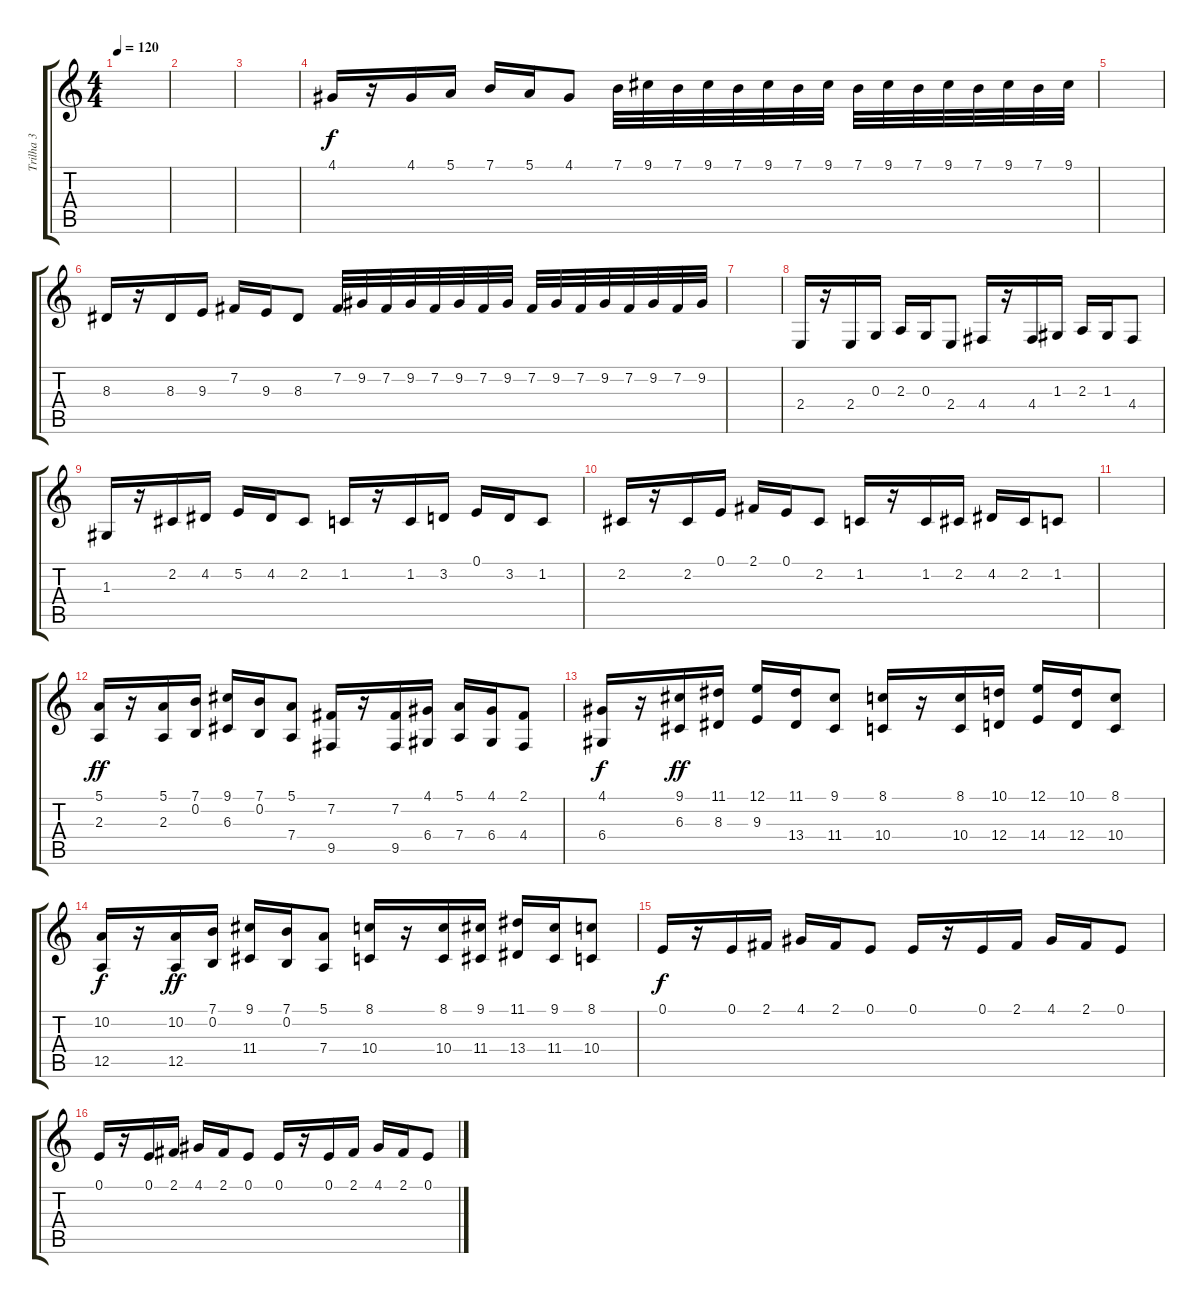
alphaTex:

\track ("Trilha 3" "Trilha 3") {instrument clarinet}
\staff {score tabs}
\tuning (E4 B3 G3 D3 A2 E2) {hide}
\ts (4 4)
\tempo 120
\clef g2
\ks c
|
|
|
4.1.16 r.16 4.1.16 5.1.16 7.1.16 5.1.16 4.1.8 7.1.32 9.1.32 7.1.32 9.1.32 7.1.32 9.1.32 7.1.32 9.1.32 7.1.32 9.1.32 7.1.32 9.1.32 7.1.32 9.1.32 7.1.32 9.1.32 |
|
8.3.16 r.16 8.3.16 9.3.16 7.2.16 9.3.16 8.3.8 7.2.32 9.2.32 7.2.32 9.2.32 7.2.32 9.2.32 7.2.32 9.2.32 7.2.32 9.2.32 7.2.32 9.2.32 7.2.32 9.2.32 7.2.32 9.2.32 |
|
2.4.16 r.16 2.4.16 0.3.16 2.3.16 0.3.16 2.4.8 4.4.16 r.16 4.4.16 1.3.16 2.3.16 1.3.16 4.4.8 |
1.3.16 r.16 2.2.16 4.2.16 5.2.16 4.2.16 2.2.8 1.2.16 r.16 1.2.16 3.2.16 0.1.16 3.2.16 1.2.8 |
2.2.16 r.16 2.2.16 0.1.16 2.1.16 0.1.16 2.2.8 1.2.16 r.16 1.2.16 2.2.16 4.2.16 2.2.16 1.2.8 |
|
(5.1 2.3).16{dy ff} r.16 (5.1 2.3).16 (7.1 0.2).16 (9.1 6.3).16 (7.1 0.2).16 (5.1 7.4).8 (7.2 9.5).16 r.16 (7.2 9.5).16 (4.1 6.4).16 (5.1 7.4).16 (4.1 6.4).16 (2.1 4.4).8 |
(4.1 6.4).16{dy f} r.16 (9.1 6.3).16{dy ff} (11.1 8.3).16 (12.1 9.3).16 (11.1 13.4).16 (9.1 11.4).8 (8.1 10.4).16 r.16 (8.1 10.4).16 (10.1 12.4).16 (12.1 14.4).16 (10.1 12.4).16 (8.1 10.4).8 |
(10.2 12.5).16{dy f} r.16 (10.2 12.5).16{dy ff} (7.1 0.2).16 (9.1 11.4).16 (7.1 0.2).16 (5.1 7.4).8 (8.1 10.4).16 r.16 (8.1 10.4).16 (9.1 11.4).16 (11.1 13.4).16 (9.1 11.4).16 (8.1 10.4).8 |
0.1.16{dy f} r.16 0.1.16 2.1.16 4.1.16 2.1.16 0.1.8 0.1.16 r.16 0.1.16 2.1.16 4.1.16 2.1.16 0.1.8 |
0.1.16 r.16 0.1.16 2.1.16 4.1.16 2.1.16 0.1.8 0.1.16 r.16 0.1.16 2.1.16 4.1.16 2.1.16 0.1.8
